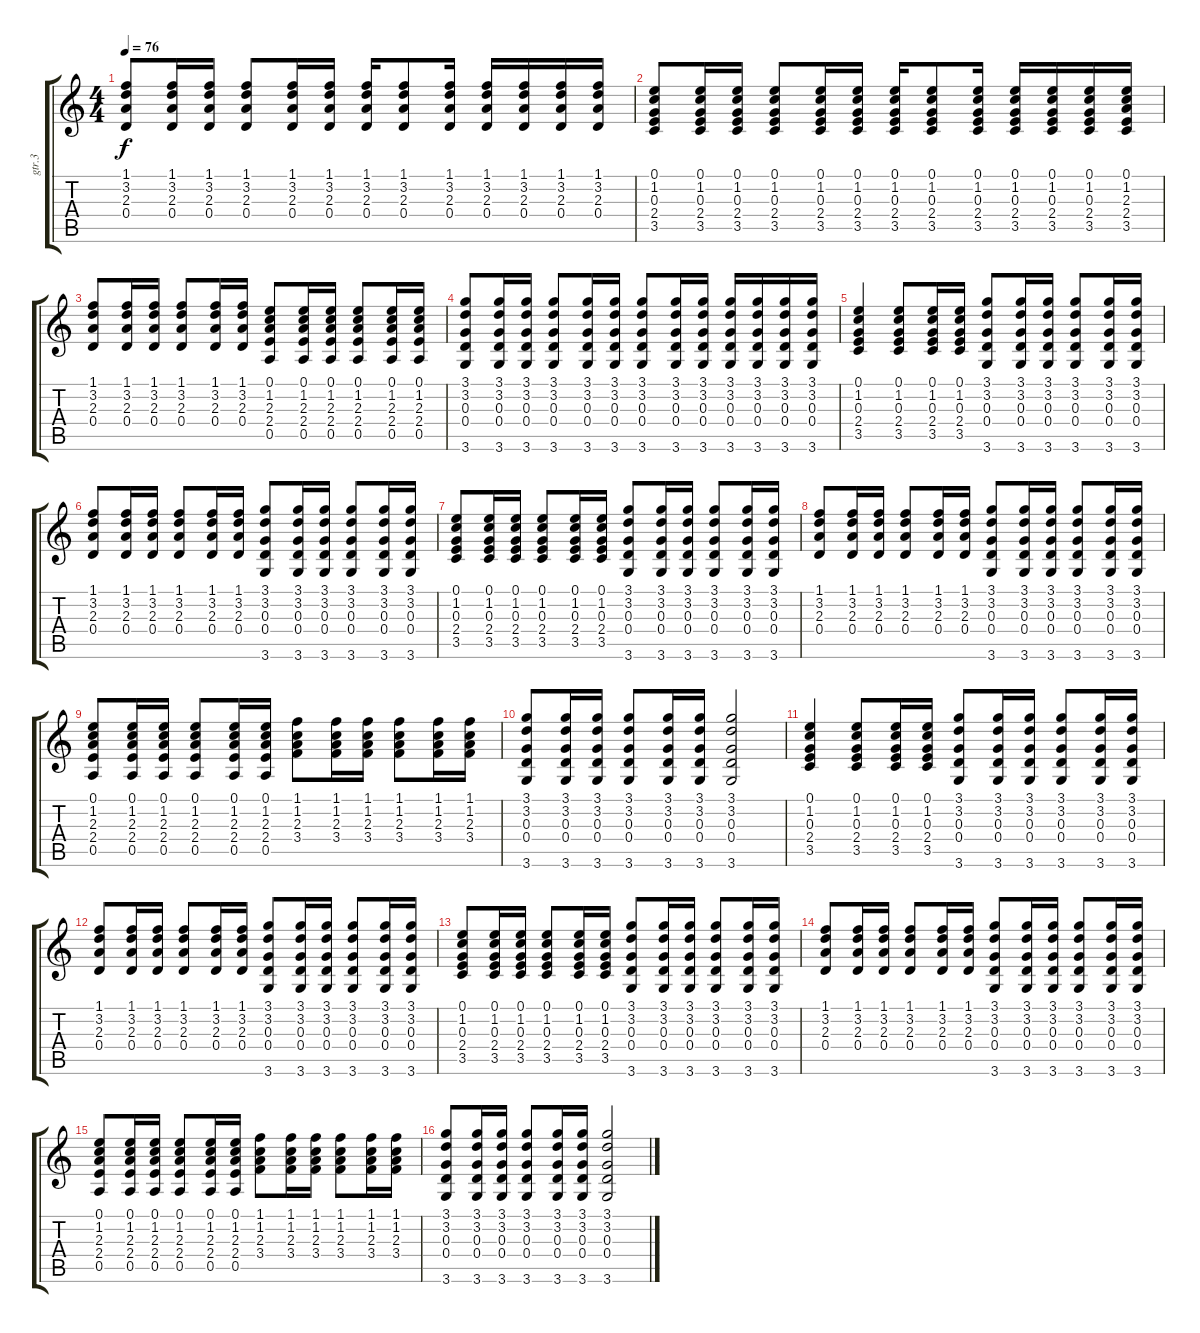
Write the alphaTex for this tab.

\track ("gtr.3" "gtr.3") {instrument acousticguitarsteel}
\staff {score tabs}
\tuning (E4 B3 G3 D3 A2 E2) {hide}
\ts (4 4)
\tempo 76
\clef g2
\ks c
(1.1 3.2 2.3 0.4).8{dy f} (1.1 3.2 2.3 0.4).16 (1.1 3.2 2.3 0.4).16 (1.1 3.2 2.3 0.4).8 (1.1 3.2 2.3 0.4).16 (1.1 3.2 2.3 0.4).16 (1.1 3.2 2.3 0.4).16 (1.1 3.2 2.3 0.4).8 (1.1 3.2 2.3 0.4).16 (1.1 3.2 2.3 0.4).16 (1.1 3.2 2.3 0.4).16 (1.1 3.2 2.3 0.4).16 (1.1 3.2 2.3 0.4).16 |
(0.1 1.2 0.3 2.4 3.5).8 (0.1 1.2 0.3 2.4 3.5).16 (0.1 1.2 0.3 2.4 3.5).16 (0.1 1.2 0.3 2.4 3.5).8 (0.1 1.2 0.3 2.4 3.5).16 (0.1 1.2 0.3 2.4 3.5).16 (0.1 1.2 0.3 2.4 3.5).16 (0.1 1.2 0.3 2.4 3.5).8 (0.1 1.2 0.3 2.4 3.5).16 (0.1 1.2 0.3 2.4 3.5).16 (0.1 1.2 0.3 2.4 3.5).16 (0.1 1.2 0.3 2.4 3.5).16 (0.1 1.2 2.3 2.4 3.5).16 |
(1.1 3.2 2.3 0.4).8 (1.1 3.2 2.3 0.4).16 (1.1 3.2 2.3 0.4).16 (1.1 3.2 2.3 0.4).8 (1.1 3.2 2.3 0.4).16 (1.1 3.2 2.3 0.4).16 (0.1 1.2 2.3 2.4 0.5).8 (0.1 1.2 2.3 2.4 0.5).16 (0.1 1.2 2.3 2.4 0.5).16 (0.1 1.2 2.3 2.4 0.5).8 (0.1 1.2 2.3 2.4 0.5).16 (0.1 1.2 2.3 2.4 0.5).16 |
(3.1 3.2 0.3 0.4 3.6).8 (3.1 3.2 0.3 0.4 3.6).16 (3.1 3.2 0.3 0.4 3.6).16 (3.1 3.2 0.3 0.4 3.6).8 (3.1 3.2 0.3 0.4 3.6).16 (3.1 3.2 0.3 0.4 3.6).16 (3.1 3.2 0.3 0.4 3.6).8 (3.1 3.2 0.3 0.4 3.6).16 (3.1 3.2 0.3 0.4 3.6).16 (3.1 3.2 0.3 0.4 3.6).16 (3.1 3.2 0.3 0.4 3.6).16 (3.1 3.2 0.3 0.4 3.6).16 (3.1 3.2 0.3 0.4 3.6).16 |
(0.1 1.2 0.3 2.4 3.5).4 (0.1 1.2 0.3 2.4 3.5).8 (0.1 1.2 0.3 2.4 3.5).16 (0.1 1.2 0.3 2.4 3.5).16 (3.1 3.2 0.3 0.4 3.6).8 (3.1 3.2 0.3 0.4 3.6).16 (3.1 3.2 0.3 0.4 3.6).16 (3.1 3.2 0.3 0.4 3.6).8 (3.1 3.2 0.3 0.4 3.6).16 (3.1 3.2 0.3 0.4 3.6).16 |
(1.1 3.2 2.3 0.4).8 (1.1 3.2 2.3 0.4).16 (1.1 3.2 2.3 0.4).16 (1.1 3.2 2.3 0.4).8 (1.1 3.2 2.3 0.4).16 (1.1 3.2 2.3 0.4).16 (3.1 3.2 0.3 0.4 3.6).8 (3.1 3.2 0.3 0.4 3.6).16 (3.1 3.2 0.3 0.4 3.6).16 (3.1 3.2 0.3 0.4 3.6).8 (3.1 3.2 0.3 0.4 3.6).16 (3.1 3.2 0.3 0.4 3.6).16 |
(0.1 1.2 0.3 2.4 3.5).8 (0.1 1.2 0.3 2.4 3.5).16 (0.1 1.2 0.3 2.4 3.5).16 (0.1 1.2 0.3 2.4 3.5).8 (0.1 1.2 0.3 2.4 3.5).16 (0.1 1.2 0.3 2.4 3.5).16 (3.1 3.2 0.3 0.4 3.6).8 (3.1 3.2 0.3 0.4 3.6).16 (3.1 3.2 0.3 0.4 3.6).16 (3.1 3.2 0.3 0.4 3.6).8 (3.1 3.2 0.3 0.4 3.6).16 (3.1 3.2 0.3 0.4 3.6).16 |
(1.1 3.2 2.3 0.4).8 (1.1 3.2 2.3 0.4).16 (1.1 3.2 2.3 0.4).16 (1.1 3.2 2.3 0.4).8 (1.1 3.2 2.3 0.4).16 (1.1 3.2 2.3 0.4).16 (3.1 3.2 0.3 0.4 3.6).8 (3.1 3.2 0.3 0.4 3.6).16 (3.1 3.2 0.3 0.4 3.6).16 (3.1 3.2 0.3 0.4 3.6).8 (3.1 3.2 0.3 0.4 3.6).16 (3.1 3.2 0.3 0.4 3.6).16 |
(0.1 1.2 2.3 2.4 0.5).8 (0.1 1.2 2.3 2.4 0.5).16 (0.1 1.2 2.3 2.4 0.5).16 (0.1 1.2 2.3 2.4 0.5).8 (0.1 1.2 2.3 2.4 0.5).16 (0.1 1.2 2.3 2.4 0.5).16 (1.1 1.2 2.3 3.4).8 (1.1 1.2 2.3 3.4).16 (1.1 1.2 2.3 3.4).16 (1.1 1.2 2.3 3.4).8 (1.1 1.2 2.3 3.4).16 (1.1 1.2 2.3 3.4).16 |
(3.1 3.2 0.3 0.4 3.6).8 (3.1 3.2 0.3 0.4 3.6).16 (3.1 3.2 0.3 0.4 3.6).16 (3.1 3.2 0.3 0.4 3.6).8 (3.1 3.2 0.3 0.4 3.6).16 (3.1 3.2 0.3 0.4 3.6).16 (3.1 3.2 0.3 0.4 3.6).2 |
(0.1 1.2 0.3 2.4 3.5).4 (0.1 1.2 0.3 2.4 3.5).8 (0.1 1.2 0.3 2.4 3.5).16 (0.1 1.2 0.3 2.4 3.5).16 (3.1 3.2 0.3 0.4 3.6).8 (3.1 3.2 0.3 0.4 3.6).16 (3.1 3.2 0.3 0.4 3.6).16 (3.1 3.2 0.3 0.4 3.6).8 (3.1 3.2 0.3 0.4 3.6).16 (3.1 3.2 0.3 0.4 3.6).16 |
(1.1 3.2 2.3 0.4).8 (1.1 3.2 2.3 0.4).16 (1.1 3.2 2.3 0.4).16 (1.1 3.2 2.3 0.4).8 (1.1 3.2 2.3 0.4).16 (1.1 3.2 2.3 0.4).16 (3.1 3.2 0.3 0.4 3.6).8 (3.1 3.2 0.3 0.4 3.6).16 (3.1 3.2 0.3 0.4 3.6).16 (3.1 3.2 0.3 0.4 3.6).8 (3.1 3.2 0.3 0.4 3.6).16 (3.1 3.2 0.3 0.4 3.6).16 |
(0.1 1.2 0.3 2.4 3.5).8 (0.1 1.2 0.3 2.4 3.5).16 (0.1 1.2 0.3 2.4 3.5).16 (0.1 1.2 0.3 2.4 3.5).8 (0.1 1.2 0.3 2.4 3.5).16 (0.1 1.2 0.3 2.4 3.5).16 (3.1 3.2 0.3 0.4 3.6).8 (3.1 3.2 0.3 0.4 3.6).16 (3.1 3.2 0.3 0.4 3.6).16 (3.1 3.2 0.3 0.4 3.6).8 (3.1 3.2 0.3 0.4 3.6).16 (3.1 3.2 0.3 0.4 3.6).16 |
(1.1 3.2 2.3 0.4).8 (1.1 3.2 2.3 0.4).16 (1.1 3.2 2.3 0.4).16 (1.1 3.2 2.3 0.4).8 (1.1 3.2 2.3 0.4).16 (1.1 3.2 2.3 0.4).16 (3.1 3.2 0.3 0.4 3.6).8 (3.1 3.2 0.3 0.4 3.6).16 (3.1 3.2 0.3 0.4 3.6).16 (3.1 3.2 0.3 0.4 3.6).8 (3.1 3.2 0.3 0.4 3.6).16 (3.1 3.2 0.3 0.4 3.6).16 |
(0.1 1.2 2.3 2.4 0.5).8 (0.1 1.2 2.3 2.4 0.5).16 (0.1 1.2 2.3 2.4 0.5).16 (0.1 1.2 2.3 2.4 0.5).8 (0.1 1.2 2.3 2.4 0.5).16 (0.1 1.2 2.3 2.4 0.5).16 (1.1 1.2 2.3 3.4).8 (1.1 1.2 2.3 3.4).16 (1.1 1.2 2.3 3.4).16 (1.1 1.2 2.3 3.4).8 (1.1 1.2 2.3 3.4).16 (1.1 1.2 2.3 3.4).16 |
(3.1 3.2 0.3 0.4 3.6).8 (3.1 3.2 0.3 0.4 3.6).16 (3.1 3.2 0.3 0.4 3.6).16 (3.1 3.2 0.3 0.4 3.6).8 (3.1 3.2 0.3 0.4 3.6).16 (3.1 3.2 0.3 0.4 3.6).16 (3.1 3.2 0.3 0.4 3.6).2
